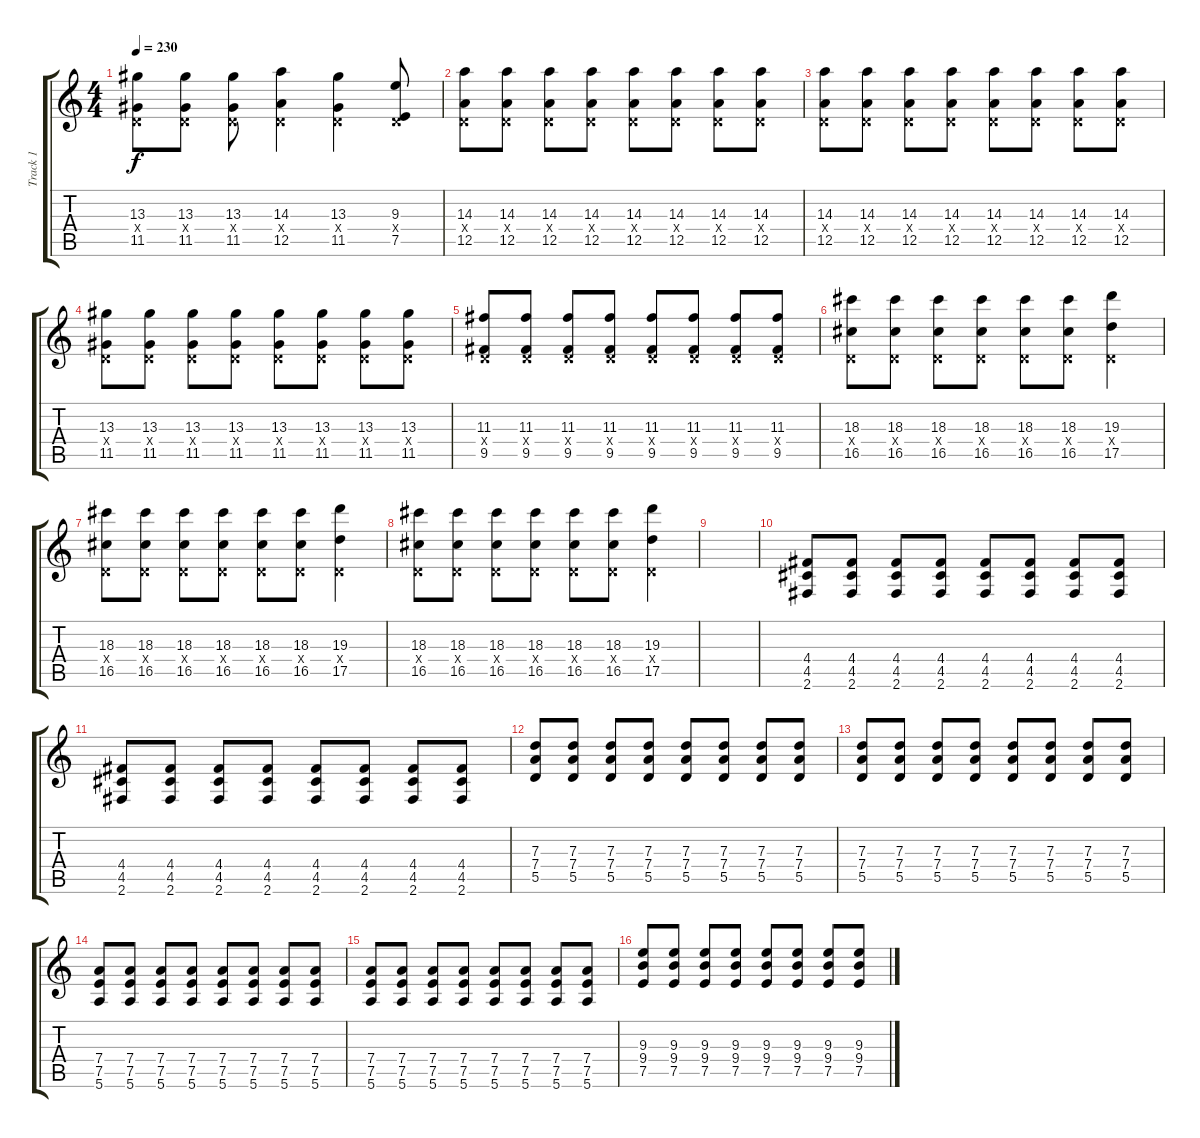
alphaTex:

\track ("Track 1" "Track 1") {instrument overdrivenguitar}
\staff {score tabs}
\tuning (E4 B3 G3 D3 A2 E2) {hide}
\ts (4 4)
\tempo 230
\clef g2
\ks c
(13.3 0.4{x} 11.5).8{dy f} (13.3 0.4{x} 11.5).8 (13.3 0.4{x} 11.5).8 (14.3 0.4{x} 12.5).4 (13.3 0.4{x} 11.5).4 (9.3 0.4{x} 7.5).8 |
(14.3 0.4{x} 12.5).8 (14.3 0.4{x} 12.5).8 (14.3 0.4{x} 12.5).8 (14.3 0.4{x} 12.5).8 (14.3 0.4{x} 12.5).8 (14.3 0.4{x} 12.5).8 (14.3 0.4{x} 12.5).8 (14.3 0.4{x} 12.5).8 |
(14.3 0.4{x} 12.5).8 (14.3 0.4{x} 12.5).8 (14.3 0.4{x} 12.5).8 (14.3 0.4{x} 12.5).8 (14.3 0.4{x} 12.5).8 (14.3 0.4{x} 12.5).8 (14.3 0.4{x} 12.5).8 (14.3 0.4{x} 12.5).8 |
(13.3 0.4{x} 11.5).8 (13.3 0.4{x} 11.5).8 (13.3 0.4{x} 11.5).8 (13.3 0.4{x} 11.5).8 (13.3 0.4{x} 11.5).8 (13.3 0.4{x} 11.5).8 (13.3 0.4{x} 11.5).8 (13.3 0.4{x} 11.5).8 |
(11.3 0.4{x} 9.5).8 (11.3 0.4{x} 9.5).8 (11.3 0.4{x} 9.5).8 (11.3 0.4{x} 9.5).8 (11.3 0.4{x} 9.5).8 (11.3 0.4{x} 9.5).8 (11.3 0.4{x} 9.5).8 (11.3 0.4{x} 9.5).8 |
(18.3 0.4{x} 16.5).8 (18.3 0.4{x} 16.5).8 (18.3 0.4{x} 16.5).8 (18.3 0.4{x} 16.5).8 (18.3 0.4{x} 16.5).8 (18.3 0.4{x} 16.5).8 (19.3 0.4{x} 17.5).4 |
(18.3 0.4{x} 16.5).8 (18.3 0.4{x} 16.5).8 (18.3 0.4{x} 16.5).8 (18.3 0.4{x} 16.5).8 (18.3 0.4{x} 16.5).8 (18.3 0.4{x} 16.5).8 (19.3 0.4{x} 17.5).4 |
(18.3 0.4{x} 16.5).8 (18.3 0.4{x} 16.5).8 (18.3 0.4{x} 16.5).8 (18.3 0.4{x} 16.5).8 (18.3 0.4{x} 16.5).8 (18.3 0.4{x} 16.5).8 (19.3 0.4{x} 17.5).4 |
|
(4.4 4.5 2.6).8 (4.4 4.5 2.6).8 (4.4 4.5 2.6).8 (4.4 4.5 2.6).8 (4.4 4.5 2.6).8 (4.4 4.5 2.6).8 (4.4 4.5 2.6).8 (4.4 4.5 2.6).8 |
(4.4 4.5 2.6).8 (4.4 4.5 2.6).8 (4.4 4.5 2.6).8 (4.4 4.5 2.6).8 (4.4 4.5 2.6).8 (4.4 4.5 2.6).8 (4.4 4.5 2.6).8 (4.4 4.5 2.6).8 |
(7.3 7.4 5.5).8 (7.3 7.4 5.5).8 (7.3 7.4 5.5).8 (7.3 7.4 5.5).8 (7.3 7.4 5.5).8 (7.3 7.4 5.5).8 (7.3 7.4 5.5).8 (7.3 7.4 5.5).8 |
(7.3 7.4 5.5).8 (7.3 7.4 5.5).8 (7.3 7.4 5.5).8 (7.3 7.4 5.5).8 (7.3 7.4 5.5).8 (7.3 7.4 5.5).8 (7.3 7.4 5.5).8 (7.3 7.4 5.5).8 |
(7.4 7.5 5.6).8 (7.4 7.5 5.6).8 (7.4 7.5 5.6).8 (7.4 7.5 5.6).8 (7.4 7.5 5.6).8 (7.4 7.5 5.6).8 (7.4 7.5 5.6).8 (7.4 7.5 5.6).8 |
(7.4 7.5 5.6).8 (7.4 7.5 5.6).8 (7.4 7.5 5.6).8 (7.4 7.5 5.6).8 (7.4 7.5 5.6).8 (7.4 7.5 5.6).8 (7.4 7.5 5.6).8 (7.4 7.5 5.6).8 |
(9.3 9.4 7.5).8 (9.3 9.4 7.5).8 (9.3 9.4 7.5).8 (9.3 9.4 7.5).8 (9.3 9.4 7.5).8 (9.3 9.4 7.5).8 (9.3 9.4 7.5).8 (9.3 9.4 7.5).8
